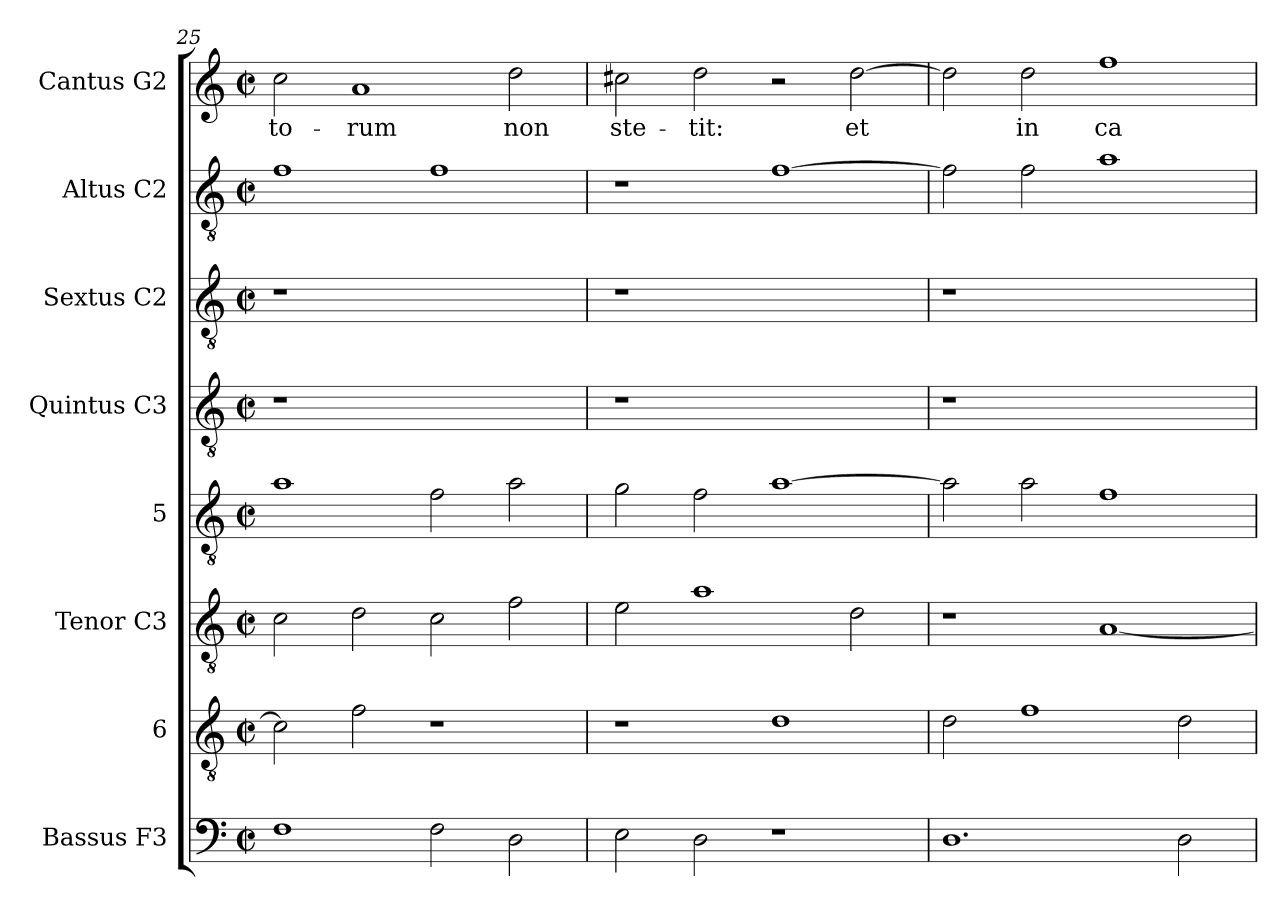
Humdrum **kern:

**kern	**kern	**kern	**kern	**kern	**kern	**kern	**kern	**text
*part8	*part7	*part6	*part5	*part4	*part3	*part2	*part1	*part1
*staff8	*staff7	*staff6	*staff5	*staff4	*staff3	*staff2	*staff1	*staff1
*I"Bassus F3	*I"6	*I"Tenor C3	*I"5	*I"Quintus C3	*I"Sextus C2	*I"Altus C2	*I"Cantus G2	*
*I'B	*	*I'T	*	*	*	*I'A	*I'C	*
*clefF4	*clefGv2	*clefGv2	*clefGv2	*clefGv2	*clefGv2	*clefGv2	*clefG2	*
*ITrd7c12	*	*	*	*	*	*	*	*
*k[]	*k[]	*k[]	*k[]	*k[]	*k[]	*k[]	*k[]	*
*C:	*C:	*C:	*C:	*C:	*C:	*C:	*C:	*
*M2/2	*M2/2	*M2/2	*M2/2	*M2/2	*M2/2	*M2/2	*M2/2	*
*met(c|)	*met(c|)	*met(c|)	*met(c|)	*met(c|)	*met(c|)	*met(c|)	*met(c|)	*
=25	=25	=25	=25	=25	=25	=25	=25	=25
!	!	!	!	!	!	!	!	!LO:LY:b
1FF	2c\]	2c\	1a	1r	1r	1f	2cc\	-to-
!	!	!	!	!	!	!	!	!LO:LY:b
.	2f\	2d\	.	.	.	.	1a	-rum
2FF\	1r	2c\	2f\	1ryy	1ryy	1f	.	.
!	!	!	!	!	!	!	!	!LO:LY:b
2DD\	.	2f\	2a\	.	.	.	2dd\	non
!!LO:LB:g=z
=26	=26	=26	=26	=26	=26	=26	=26	=26
!	!	!	!	!	!	!	!	!LO:LY:b
2EE\	1r	2e\	2g\	1r	1r	1r	2cc#X\	ste-
!	!	!	!	!	!	!	!	!LO:LY:b
2DD\	.	1a	2f\	.	.	.	2dd\	-tit:
1r	1d	.	[>1a	1ryy	1ryy	[>1f	2r	.
!	!	!	!	!	!	!	!	!LO:LY:b
.	.	2d\	.	.	.	.	[>2dd\	et
=27	=27	=27	=27	=27	=27	=27	=27	=27
1.DD	2d\	1r	2a\]	1r	1r	2f\]	2dd\]	.
!	!	!	!	!	!	!	!	!LO:LY:b
.	1f	.	2a\	.	.	2f\	2dd\	in
!	!	!	!	!	!	!	!	!LO:LY:b
.	.	[<1A	1f	1ryy	1ryy	1a	1ff	ca-
2DD\	2d\	.	.	.	.	.	.	.
=	=	=	=	=	=	=	=	=
*-	*-	*-	*-	*-	*-	*-	*-	*-
